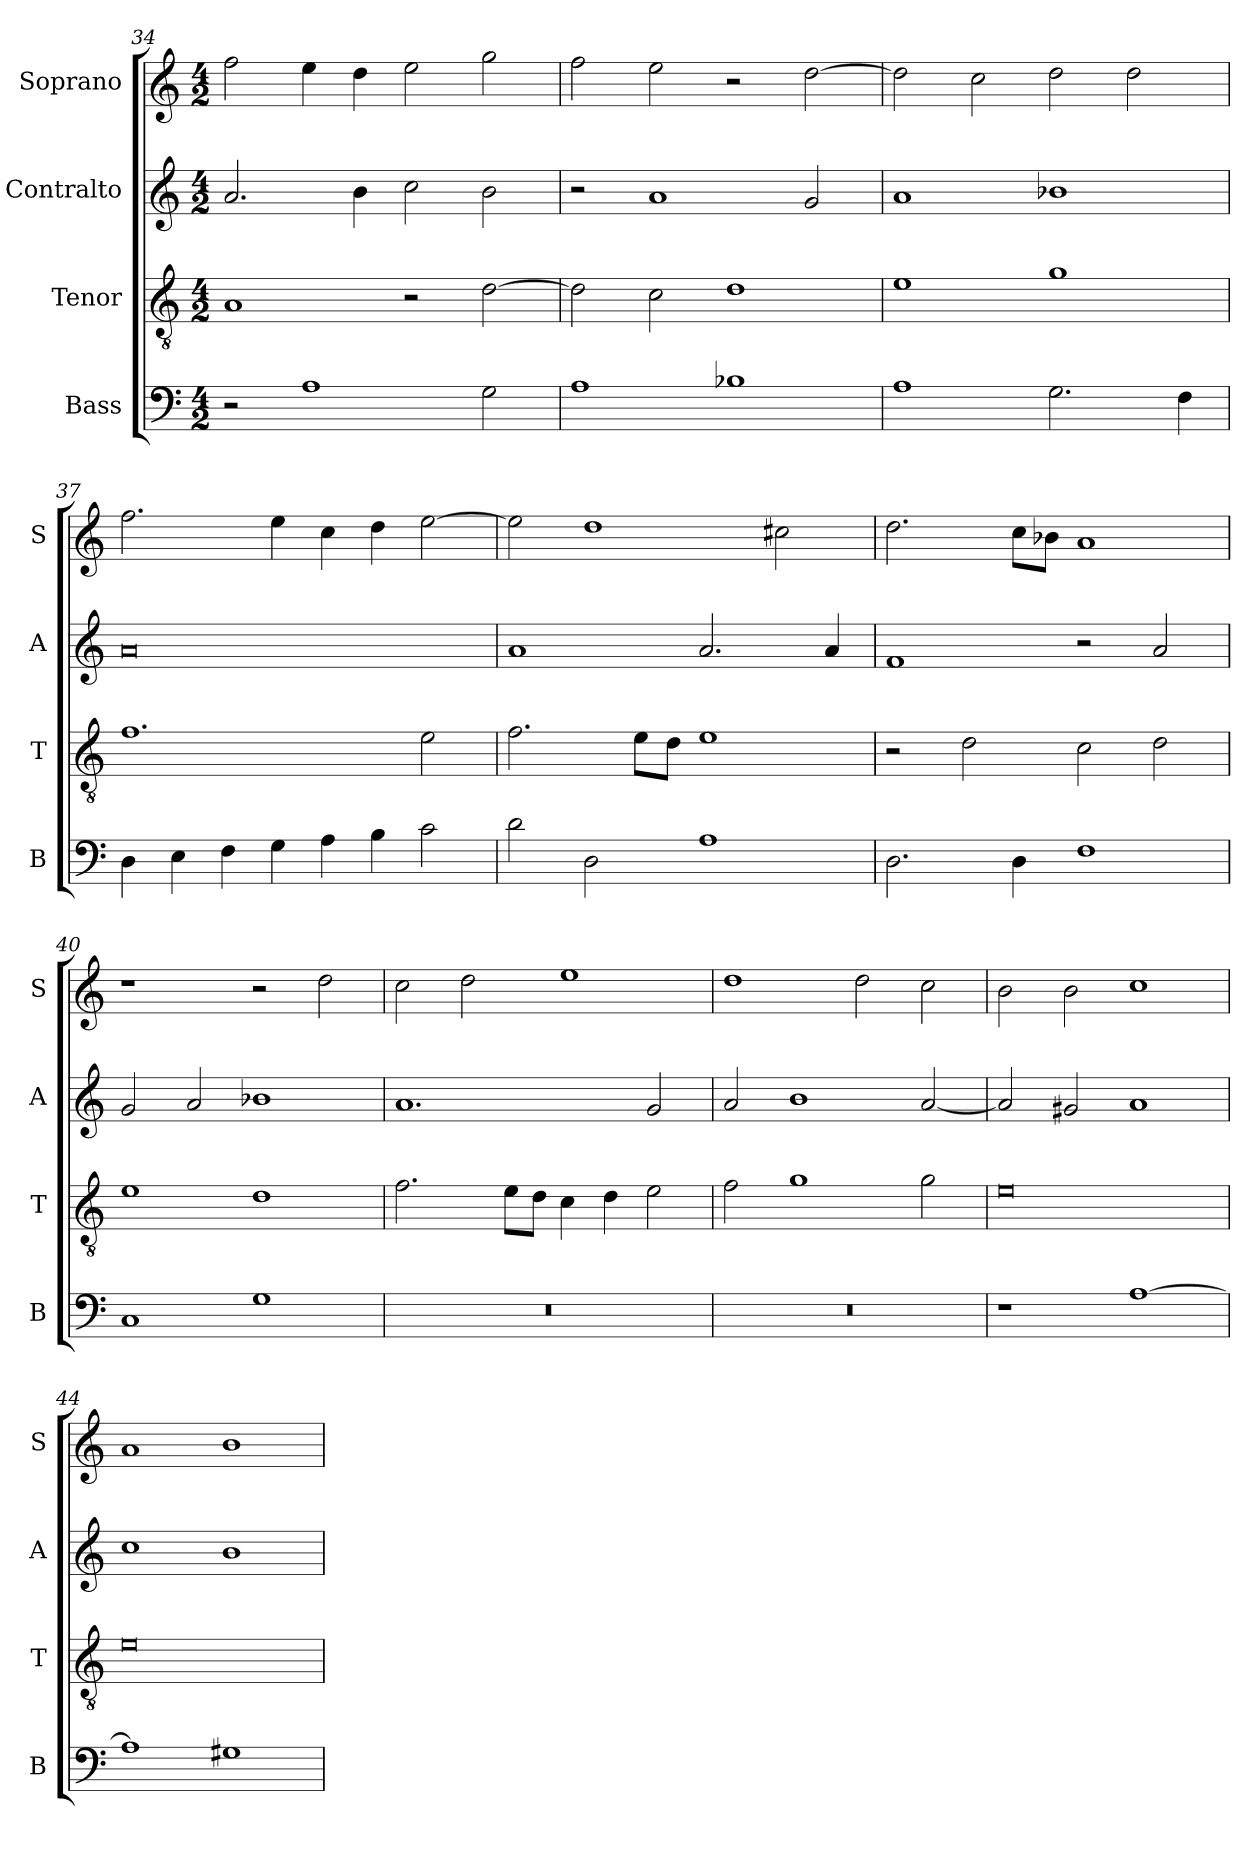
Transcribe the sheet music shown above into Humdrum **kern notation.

**kern	**kern	**kern	**kern
*part4	*part3	*part2	*part1
*staff4	*staff3	*staff2	*staff1
*I"Bass	*I"Tenor	*I"Contralto	*I"Soprano
*I'B	*I'T	*I'A	*I'S
*clefF4	*clefGv2	*clefG2	*clefG2
*k[]	*k[]	*k[]	*k[]
*D:dor	*D:dor	*D:dor	*D:dor
*M4/2	*M4/2	*M4/2	*M4/2
=34	=34	=34	=34
2r	1A	2.a	2ff
1A	.	.	4ee
.	.	4b	4dd
.	2r	2cc	2ee
2G	[2d	2b	2gg
=35	=35	=35	=35
1A	2d]	2r	2ff
.	2c	1a	2ee
1B-X	1d	.	2r
.	.	2g	[2dd
=36	=36	=36	=36
1A	1e	1a	2dd]
.	.	.	2cc
2.G	1g	1b-X	2dd
.	.	.	2dd
4F	.	.	.
=37	=37	=37	=37
4D	1.f	0a	2.ff
4E	.	.	.
4F	.	.	.
4G	.	.	4ee
4A	.	.	4cc
4B	.	.	4dd
2c	2e	.	[2ee
=38	=38	=38	=38
2d	2.f	1a	2ee]
2D	.	.	1dd
.	8e\L	.	.
.	8d\J	.	.
1A	1e	2.a	.
.	.	.	2cc#X
.	.	4a	.
=39	=39	=39	=39
2.D	2r	1f	2.dd
.	2d	.	.
4D	.	.	8cc\L
.	.	.	8b-X\J
1F	2c	2r	1a
.	2d	2a	.
=40	=40	=40	=40
1C	1e	2g	1r
.	.	2a	.
1G	1d	1b-X	2r
.	.	.	2dd
=41	=41	=41	=41
0r	2.f	1.a	2cc
.	.	.	2dd
.	8e\L	.	.
.	8d\J	.	.
.	4c	.	1ee
.	4d	.	.
.	2e	2g	.
=42	=42	=42	=42
0r	2f	2a	1dd
.	1g	1b	.
.	.	.	2dd
.	2g	[2a	2cc
=43	=43	=43	=43
1r	0e	2a]	2b
.	.	2g#X	2b
[1A	.	1a	1cc
=44	=44	=44	=44
1A]	0e	1cc	1a
1G#X	.	1b	1b
=	=	=	=
*-	*-	*-	*-
